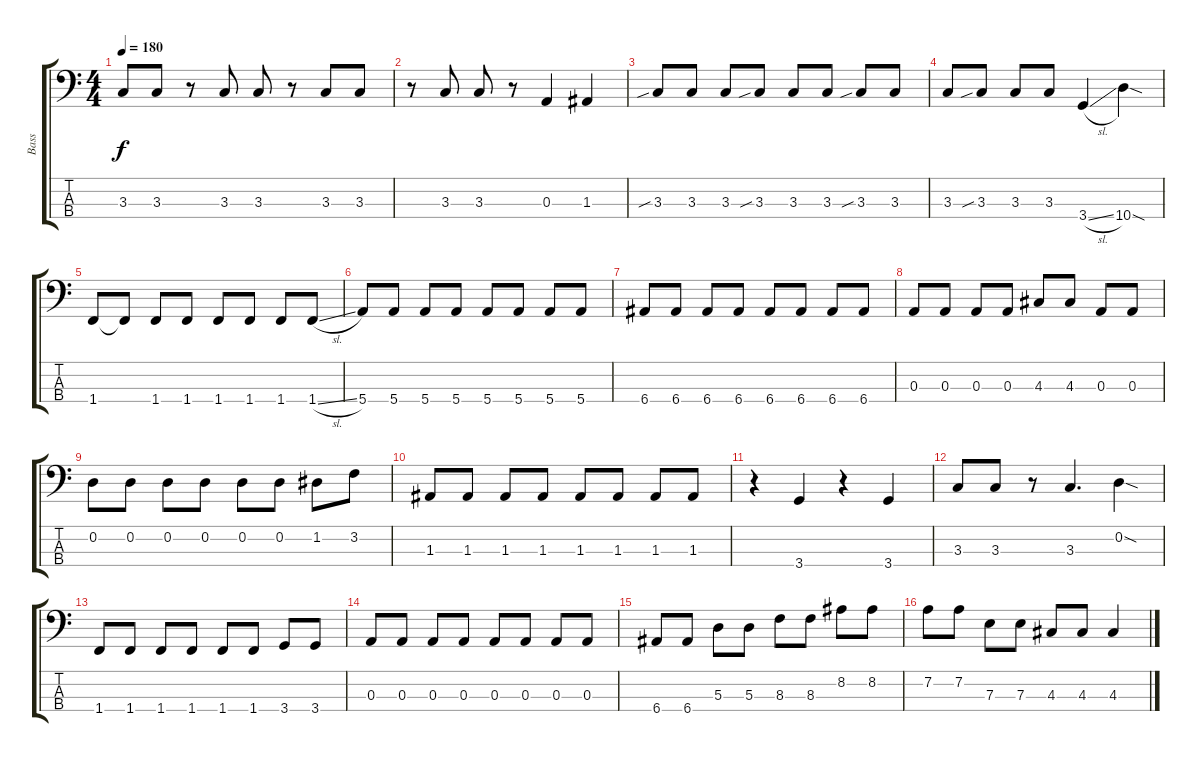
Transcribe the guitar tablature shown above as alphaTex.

\track ("Bass" "Bass") {instrument electricbassfinger}
\staff {score tabs}
\tuning (G2 D2 A1 E1) {hide}
\ts (4 4)
\tempo 180
\clef f4
\ks c
3.3.8{dy f} 3.3.8 r.8 3.3.8 3.3.8 r.8 3.3.8 3.3.8 |
r.8 3.3.8 3.3.8 r.8 0.3.4 1.3.4 |
3.3{sib}.8 3.3.8 3.3.8 3.3{sib}.8 3.3.8 3.3.8 3.3{sib}.8 3.3.8 |
3.3.8 3.3{sib}.8 3.3.8 3.3.8 3.4{sl}.4 10.4{sod}.4 |
1.4.8 1.4{t}.8 1.4.8 1.4.8 1.4.8 1.4.8 1.4.8 1.4{sl}.8 |
5.4.8 5.4.8 5.4.8 5.4.8 5.4.8 5.4.8 5.4.8 5.4.8 |
6.4.8 6.4.8 6.4.8 6.4.8 6.4.8 6.4.8 6.4.8 6.4.8 |
0.3.8 0.3.8 0.3.8 0.3.8 4.3.8 4.3.8 0.3.8 0.3.8 |
0.2.8 0.2.8 0.2.8 0.2.8 0.2.8 0.2.8 1.2.8 3.2.8 |
1.3.8 1.3.8 1.3.8 1.3.8 1.3.8 1.3.8 1.3.8 1.3.8 |
r.4 3.4.4 r.4 3.4.4 |
3.3.8 3.3.8 r.8 3.3.4{d} 0.2{sod}.4 |
1.4.8 1.4.8 1.4.8 1.4.8 1.4.8 1.4.8 3.4.8 3.4.8 |
0.3.8 0.3.8 0.3.8 0.3.8 0.3.8 0.3.8 0.3.8 0.3.8 |
6.4.8 6.4.8 5.3.8 5.3.8 8.3.8 8.3.8 8.2.8 8.2.8 |
7.2.8 7.2.8 7.3.8 7.3.8 4.3.8 4.3.8 4.3.4
